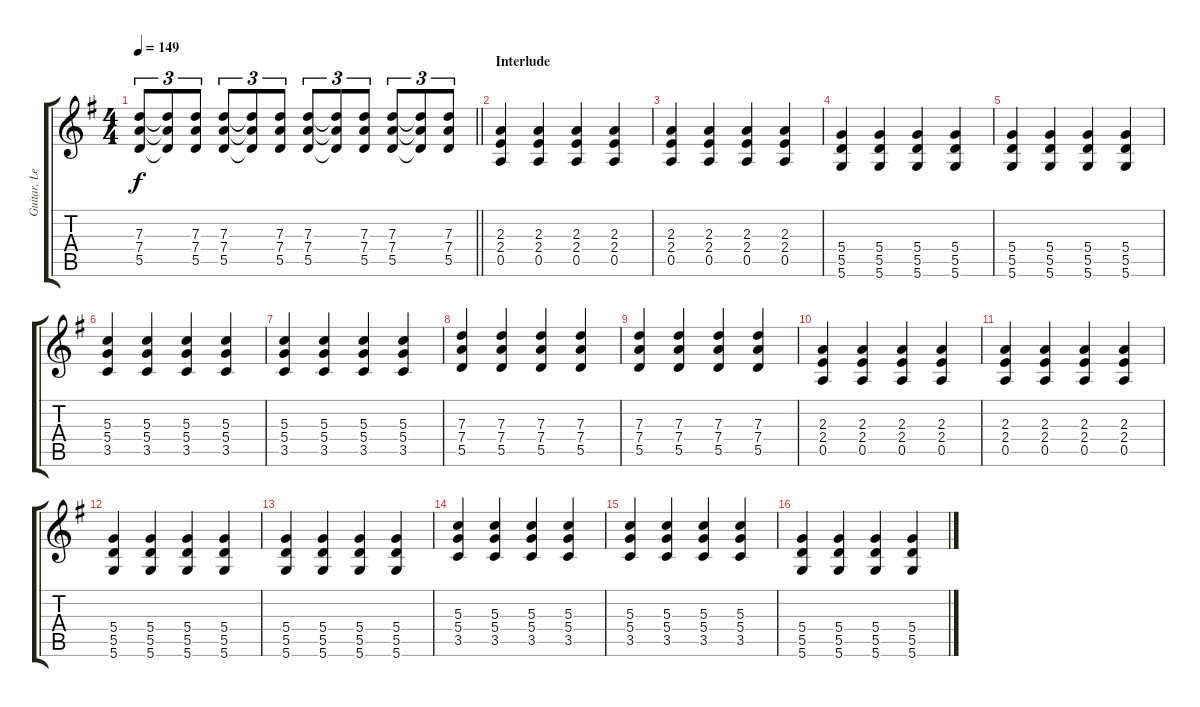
\track ("Guitar, Lead" "Guitar, Le") {instrument distortionguitar}
\staff {score tabs}
\tuning (E4 B3 G3 D3 A2 D2) {hide}
\ts (4 4)
\tempo 149
\clef g2
\barLineRight lightlight
\ks g
(7.3 7.4 5.5).8{tu (3 2) dy f} (7.3{t} 7.4{t} 5.5{t}).8{tu (3 2)} (7.3 7.4 5.5).8{tu (3 2)} (7.3 7.4 5.5).8{tu (3 2)} (7.3{t} 7.4{t} 5.5{t}).8{tu (3 2)} (7.3 7.4 5.5).8{tu (3 2)} (7.3 7.4 5.5).8{tu (3 2)} (7.3{t} 7.4{t} 5.5{t}).8{tu (3 2)} (7.3 7.4 5.5).8{tu (3 2)} (7.3 7.4 5.5).8{tu (3 2)} (7.3{t} 7.4{t} 5.5{t}).8{tu (3 2)} (7.3 7.4 5.5).8{tu (3 2)} |
\section ("" "Interlude")
(2.3 2.4 0.5).4{instrument electricguitarjazz} (2.3 2.4 0.5).4 (2.3 2.4 0.5).4 (2.3 2.4 0.5).4 |
(2.3 2.4 0.5).4 (2.3 2.4 0.5).4 (2.3 2.4 0.5).4 (2.3 2.4 0.5).4 |
(5.4 5.5 5.6).4 (5.4 5.5 5.6).4 (5.4 5.5 5.6).4 (5.4 5.5 5.6).4 |
(5.4 5.5 5.6).4 (5.4 5.5 5.6).4 (5.4 5.5 5.6).4 (5.4 5.5 5.6).4 |
(5.3 5.4 3.5).4 (5.3 5.4 3.5).4 (5.3 5.4 3.5).4 (5.3 5.4 3.5).4 |
(5.3 5.4 3.5).4 (5.3 5.4 3.5).4 (5.3 5.4 3.5).4 (5.3 5.4 3.5).4 |
(7.3 7.4 5.5).4 (7.3 7.4 5.5).4 (7.3 7.4 5.5).4 (7.3 7.4 5.5).4 |
(7.3 7.4 5.5).4 (7.3 7.4 5.5).4 (7.3 7.4 5.5).4 (7.3 7.4 5.5).4 |
(2.3 2.4 0.5).4 (2.3 2.4 0.5).4 (2.3 2.4 0.5).4 (2.3 2.4 0.5).4 |
(2.3 2.4 0.5).4 (2.3 2.4 0.5).4 (2.3 2.4 0.5).4 (2.3 2.4 0.5).4 |
(5.4 5.5 5.6).4 (5.4 5.5 5.6).4 (5.4 5.5 5.6).4 (5.4 5.5 5.6).4 |
(5.4 5.5 5.6).4 (5.4 5.5 5.6).4 (5.4 5.5 5.6).4 (5.4 5.5 5.6).4 |
(5.3 5.4 3.5).4 (5.3 5.4 3.5).4 (5.3 5.4 3.5).4 (5.3 5.4 3.5).4 |
(5.3 5.4 3.5).4 (5.3 5.4 3.5).4 (5.3 5.4 3.5).4 (5.3 5.4 3.5).4 |
(5.4 5.5 5.6).4 (5.4 5.5 5.6).4 (5.4 5.5 5.6).4 (5.4 5.5 5.6).4
